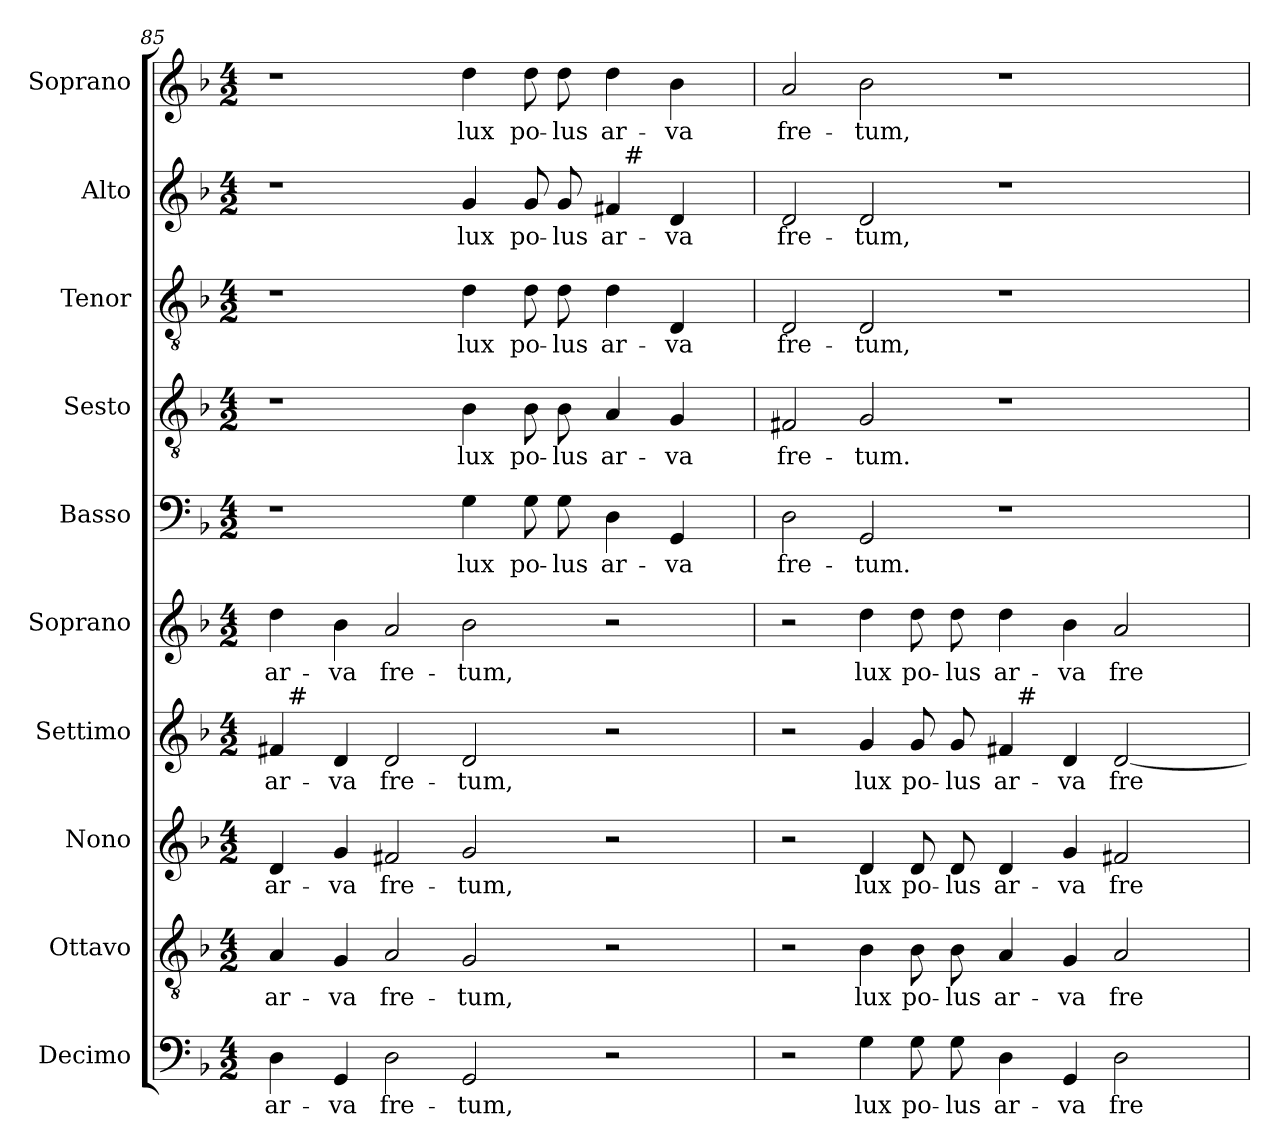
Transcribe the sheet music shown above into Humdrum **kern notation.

**kern	**text	**kern	**text	**kern	**text	**kern	**text	**kern	**text	**kern	**text	**kern	**text	**kern	**text	**kern	**text	**kern	**text
*part10	*part10	*part9	*part9	*part8	*part8	*part7	*part7	*part6	*part6	*part5	*part5	*part4	*part4	*part3	*part3	*part2	*part2	*part1	*part1
*staff10	*staff10	*staff9	*staff9	*staff8	*staff8	*staff7	*staff7	*staff6	*staff6	*staff5	*staff5	*staff4	*staff4	*staff3	*staff3	*staff2	*staff2	*staff1	*staff1
*I"Decimo	*	*I"Ottavo	*	*I"Nono	*	*I"Settimo	*	*I"Soprano	*	*I"Basso	*	*I"Sesto	*	*I"Tenor	*	*I"Alto	*	*I"Soprano	*
*I'Dc.	*	*I'Ot.	*	*I'N.	*	*I'St.	*	*I'S.	*	*I'B.	*	*I'Ss.	*	*I'T.	*	*I'A.	*	*I'S.	*
*clefF4	*	*clefGv2	*	*clefG2	*	*clefG2	*	*clefG2	*	*clefF4	*	*clefGv2	*	*clefGv2	*	*clefG2	*	*clefG2	*
*	*	*ITrd7c12	*	*	*	*	*	*	*	*	*	*ITrd7c12	*	*ITrd7c12	*	*	*	*	*
*k[b-]	*	*k[b-]	*	*k[b-]	*	*k[b-]	*	*k[b-]	*	*k[b-]	*	*k[b-]	*	*k[b-]	*	*k[b-]	*	*k[b-]	*
*F:	*	*F:	*	*F:	*	*F:	*	*F:	*	*F:	*	*F:	*	*F:	*	*F:	*	*F:	*
*M4/2	*	*M4/2	*	*M4/2	*	*M4/2	*	*M4/2	*	*M4/2	*	*M4/2	*	*M4/2	*	*M4/2	*	*M4/2	*
=85	=85	=85	=85	=85	=85	=85	=85	=85	=85	=85	=85	=85	=85	=85	=85	=85	=85	=85	=85
!	!LO:LY:b:color=#000000	!	!	!	!	!	!	!	!	!	!	!	!	!	!	!	!	!	!
!	!	!	!LO:LY:b:color=#000000	!	!	!	!	!	!	!	!	!	!	!	!	!	!	!	!
!	!	!	!	!	!LO:LY:b:color=#000000	!	!	!	!	!	!	!	!	!	!	!	!	!	!
!	!	!	!	!	!	!	!LO:LY:b:color=#000000	!	!	!	!	!	!	!	!	!	!	!	!
!	!	!	!	!	!	!	!	!	!LO:LY:b:color=#000000	!	!	!	!	!	!	!	!	!	!
*	*	*	*	*	*	*^	*	*	*	*	*	*	*	*	*	*^	*	*	*
4Di\	ar-	4AAi/	ar-	4di/	ar-	4f#i/	32ryy	ar-	4ddi\	ar-	1r	.	1r	.	1r	.	1r	1ryy	.	1r	.
.	.	.	.	.	.	.	256ryy	.	.	.	.	.	.	.	.	.	.	.	.	.	.
!	!	!	!	!	!	!	!LO:TX:a:t=#	!	!	!	!	!	!	!	!	!	!	!	!	!	!
.	.	.	.	.	.	.	1ryy	.	.	.	.	.	.	.	.	.	.	.	.	.	.
!	!LO:LY:b:color=#000000	!	!	!	!	!	!	!	!	!	!	!	!	!	!	!	!	!	!	!	!
!	!	!	!LO:LY:b:color=#000000	!	!	!	!	!	!	!	!	!	!	!	!	!	!	!	!	!	!
!	!	!	!	!	!LO:LY:b:color=#000000	!	!	!	!	!	!	!	!	!	!	!	!	!	!	!	!
!	!	!	!	!	!	!	!	!LO:LY:b:color=#000000	!	!	!	!	!	!	!	!	!	!	!	!	!
!	!	!	!	!	!	!	!	!	!	!LO:LY:b:color=#000000	!	!	!	!	!	!	!	!	!	!	!
4GGi/	-va	4GGi/	-va	4gi/	-va	4di/	.	-va	4b-i\	-va	.	.	.	.	.	.	.	.	.	.	.
!	!LO:LY:b:color=#000000	!	!	!	!	!	!	!	!	!	!	!	!	!	!	!	!	!	!	!	!
!	!	!	!LO:LY:b:color=#000000	!	!	!	!	!	!	!	!	!	!	!	!	!	!	!	!	!	!
!	!	!	!	!	!LO:LY:b:color=#000000	!	!	!	!	!	!	!	!	!	!	!	!	!	!	!	!
!	!	!	!	!	!	!	!	!LO:LY:b:color=#000000	!	!	!	!	!	!	!	!	!	!	!	!	!
!	!	!	!	!	!	!	!	!	!	!LO:LY:b:color=#000000	!	!	!	!	!	!	!	!	!	!	!
2Di\	fre-	2AAi/	fre-	2f#Xi/	fre-	2di/	.	fre-	2ai/	fre-	.	.	.	.	.	.	.	.	.	.	.
!	!LO:LY:b:color=#000000	!	!	!	!	!	!	!	!	!	!	!	!	!	!	!	!	!	!	!	!
!	!	!	!LO:LY:b:color=#000000	!	!	!	!	!	!	!	!	!	!	!	!	!	!	!	!	!	!
!	!	!	!	!	!LO:LY:b:color=#000000	!	!	!	!	!	!	!	!	!	!	!	!	!	!	!	!
!	!	!	!	!	!	!	!	!LO:LY:b:color=#000000	!	!	!	!	!	!	!	!	!	!	!	!	!
!	!	!	!	!	!	!	!	!	!	!LO:LY:b:color=#000000	!	!	!	!	!	!	!	!	!	!	!
!	!	!	!	!	!	!	!	!	!	!	!	!LO:LY:b:color=#000000	!	!	!	!	!	!	!	!	!
!	!	!	!	!	!	!	!	!	!	!	!	!	!	!LO:LY:b:color=#000000	!	!	!	!	!	!	!
!	!	!	!	!	!	!	!	!	!	!	!	!	!	!	!	!LO:LY:b:color=#000000	!	!	!	!	!
!	!	!	!	!	!	!	!	!	!	!	!	!	!	!	!	!	!	!	!LO:LY:b:color=#000000	!	!
!	!	!	!	!	!	!	!	!	!	!	!	!	!	!	!	!	!	!	!	!	!LO:LY:b:color=#000000
2GGi/	-tum,	2GGi/	-tum,	2gi/	-tum,	2di/	.	-tum,	2b-i\	-tum,	4Gi\	lux	4BB-i\	lux	4Di\	lux	4gi/	2ryy	lux	4ddi\	lux
.	.	.	.	.	.	.	2ryy	.	.	.	.	.	.	.	.	.	.	.	.	.	.
!	!	!	!	!	!	!	!	!	!	!	!	!LO:LY:b:color=#000000	!	!	!	!	!	!	!	!	!
!	!	!	!	!	!	!	!	!	!	!	!	!	!	!LO:LY:b:color=#000000	!	!	!	!	!	!	!
!	!	!	!	!	!	!	!	!	!	!	!	!	!	!	!	!LO:LY:b:color=#000000	!	!	!	!	!
!	!	!	!	!	!	!	!	!	!	!	!	!	!	!	!	!	!	!	!LO:LY:b:color=#000000	!	!
!	!	!	!	!	!	!	!	!	!	!	!	!	!	!	!	!	!	!	!	!	!LO:LY:b:color=#000000
.	.	.	.	.	.	.	.	.	.	.	8Gi\	po-	8BB-i\	po-	8Di\	po-	8gi/	.	po-	8ddi\	po-
!	!	!	!	!	!	!	!	!	!	!	!	!LO:LY:b:color=#000000	!	!	!	!	!	!	!	!	!
!	!	!	!	!	!	!	!	!	!	!	!	!	!	!LO:LY:b:color=#000000	!	!	!	!	!	!	!
!	!	!	!	!	!	!	!	!	!	!	!	!	!	!	!	!LO:LY:b:color=#000000	!	!	!	!	!
!	!	!	!	!	!	!	!	!	!	!	!	!	!	!	!	!	!	!	!LO:LY:b:color=#000000	!	!
!	!	!	!	!	!	!	!	!	!	!	!	!	!	!	!	!	!	!	!	!	!LO:LY:b:color=#000000
.	.	.	.	.	.	.	.	.	.	.	8Gi\	-lus	8BB-i\	-lus	8Di\	-lus	8gi/	.	-lus	8ddi\	-lus
!	!	!	!	!	!	!	!	!	!	!	!	!LO:LY:b:color=#000000	!	!	!	!	!	!	!	!	!
!	!	!	!	!	!	!	!	!	!	!	!	!	!	!LO:LY:b:color=#000000	!	!	!	!	!	!	!
!	!	!	!	!	!	!	!	!	!	!	!	!	!	!	!	!LO:LY:b:color=#000000	!	!	!	!	!
!	!	!	!	!	!	!	!	!	!	!	!	!	!	!	!	!	!	!	!LO:LY:b:color=#000000	!	!
!	!	!	!	!	!	!	!	!	!	!	!	!	!	!	!	!	!	!	!	!	!LO:LY:b:color=#000000
2r	.	2r	.	2r	.	2r	.	.	2r	.	4Di\	ar-	4AAi/	ar-	4Di\	ar-	4f#i/	32ryy	ar-	4ddi\	ar-
.	.	.	.	.	.	.	.	.	.	.	.	.	.	.	.	.	.	256ryy	.	.	.
!	!	!	!	!	!	!	!	!	!	!	!	!	!	!	!	!	!	!LO:TX:a:t=#	!	!	!
.	.	.	.	.	.	.	4ryy	.	.	.	.	.	.	.	.	.	.	4ryy	.	.	.
!	!	!	!	!	!	!	!	!	!	!	!	!LO:LY:b:color=#000000	!	!	!	!	!	!	!	!	!
!	!	!	!	!	!	!	!	!	!	!	!	!	!	!LO:LY:b:color=#000000	!	!	!	!	!	!	!
!	!	!	!	!	!	!	!	!	!	!	!	!	!	!	!	!LO:LY:b:color=#000000	!	!	!	!	!
!	!	!	!	!	!	!	!	!	!	!	!	!	!	!	!	!	!	!	!LO:LY:b:color=#000000	!	!
!	!	!	!	!	!	!	!	!	!	!	!	!	!	!	!	!	!	!	!	!	!LO:LY:b:color=#000000
.	.	.	.	.	.	.	.	.	.	.	4GGi/	-va	4GGi/	-va	4DDi/	-va	4di/	.	-va	4b-i\	-va
.	.	.	.	.	.	.	8ryy	.	.	.	.	.	.	.	.	.	.	8ryy	.	.	.
.	.	.	.	.	.	.	16ryy	.	.	.	.	.	.	.	.	.	.	16ryy	.	.	.
.	.	.	.	.	.	.	64..ryy	.	.	.	.	.	.	.	.	.	.	64..ryy	.	.	.
*	*	*	*	*	*	*	*	*	*	*	*	*	*	*	*	*	*v	*v	*	*	*
=86	=86	=86	=86	=86	=86	=86	=86	=86	=86	=86	=86	=86	=86	=86	=86	=86	=86	=86	=86	=86
*	*	*	*	*	*	*	*	*	*	*	*	*	*	*	*	*	*^	*	*	*
!	!	!	!	!	!	!	!	!	!	!	!	!LO:LY:b:color=#000000	!	!	!	!	!	!	!	!	!
*	*	*	*	*	*	*	*	*	*	*	*	*	*	*	*	*	*v	*v	*	*	*
*	*	*	*	*	*	*	*	*	*	*	*	*	*	*	*	*	*^	*	*	*
!	!	!	!	!	!	!	!	!	!	!	!	!	!	!LO:LY:b:color=#000000	!	!	!	!	!	!	!
*	*	*	*	*	*	*	*	*	*	*	*	*	*	*	*	*	*v	*v	*	*	*
*	*	*	*	*	*	*	*	*	*	*	*	*	*	*	*	*	*^	*	*	*
!	!	!	!	!	!	!	!	!	!	!	!	!	!	!	!	!LO:LY:b:color=#000000	!	!	!	!	!
*	*	*	*	*	*	*	*	*	*	*	*	*	*	*	*	*	*v	*v	*	*	*
*	*	*	*	*	*	*	*	*	*	*	*	*	*	*	*	*	*^	*	*	*
!	!	!	!	!	!	!	!	!	!	!	!	!	!	!	!	!	!	!	!LO:LY:b:color=#000000	!	!
*	*	*	*	*	*	*	*	*	*	*	*	*	*	*	*	*	*v	*v	*	*	*
*	*	*	*	*	*	*	*	*	*	*	*	*	*	*	*	*	*^	*	*	*
!	!	!	!	!	!	!	!	!	!	!	!	!	!	!	!	!	!	!	!	!	!LO:LY:b:color=#000000
*	*	*	*	*	*	*	*	*	*	*	*	*	*	*	*	*	*v	*v	*	*	*
2r	.	2r	.	2r	.	2r	1ryy	.	2r	.	2Di\	fre-	2FF#Xi/	fre-	2DDi/	fre-	2di/	fre-	2ai/	fre-
!	!LO:LY:b:color=#000000	!	!	!	!	!	!	!	!	!	!	!	!	!	!	!	!	!	!	!
!	!	!	!LO:LY:b:color=#000000	!	!	!	!	!	!	!	!	!	!	!	!	!	!	!	!	!
!	!	!	!	!	!LO:LY:b:color=#000000	!	!	!	!	!	!	!	!	!	!	!	!	!	!	!
!	!	!	!	!	!	!	!	!LO:LY:b:color=#000000	!	!	!	!	!	!	!	!	!	!	!	!
!	!	!	!	!	!	!	!	!	!	!LO:LY:b:color=#000000	!	!	!	!	!	!	!	!	!	!
!	!	!	!	!	!	!	!	!	!	!	!	!LO:LY:b:color=#000000	!	!	!	!	!	!	!	!
!	!	!	!	!	!	!	!	!	!	!	!	!	!	!LO:LY:b:color=#000000	!	!	!	!	!	!
!	!	!	!	!	!	!	!	!	!	!	!	!	!	!	!	!LO:LY:b:color=#000000	!	!	!	!
!	!	!	!	!	!	!	!	!	!	!	!	!	!	!	!	!	!	!LO:LY:b:color=#000000	!	!
!	!	!	!	!	!	!	!	!	!	!	!	!	!	!	!	!	!	!	!	!LO:LY:b:color=#000000
4Gi\	lux	4BB-i\	lux	4di/	lux	4gi/	.	lux	4ddi\	lux	2GGi/	-tum.	2GGi/	-tum.	2DDi/	-tum,	2di/	-tum,	2b-i\	-tum,
!	!LO:LY:b:color=#000000	!	!	!	!	!	!	!	!	!	!	!	!	!	!	!	!	!	!	!
!	!	!	!LO:LY:b:color=#000000	!	!	!	!	!	!	!	!	!	!	!	!	!	!	!	!	!
!	!	!	!	!	!LO:LY:b:color=#000000	!	!	!	!	!	!	!	!	!	!	!	!	!	!	!
!	!	!	!	!	!	!	!	!LO:LY:b:color=#000000	!	!	!	!	!	!	!	!	!	!	!	!
!	!	!	!	!	!	!	!	!	!	!LO:LY:b:color=#000000	!	!	!	!	!	!	!	!	!	!
8Gi\	po-	8BB-i\	po-	8di/	po-	8gi/	.	po-	8ddi\	po-	.	.	.	.	.	.	.	.	.	.
!	!LO:LY:b:color=#000000	!	!	!	!	!	!	!	!	!	!	!	!	!	!	!	!	!	!	!
!	!	!	!LO:LY:b:color=#000000	!	!	!	!	!	!	!	!	!	!	!	!	!	!	!	!	!
!	!	!	!	!	!LO:LY:b:color=#000000	!	!	!	!	!	!	!	!	!	!	!	!	!	!	!
!	!	!	!	!	!	!	!	!LO:LY:b:color=#000000	!	!	!	!	!	!	!	!	!	!	!	!
!	!	!	!	!	!	!	!	!	!	!LO:LY:b:color=#000000	!	!	!	!	!	!	!	!	!	!
8Gi\	-lus	8BB-i\	-lus	8di/	-lus	8gi/	.	-lus	8ddi\	-lus	.	.	.	.	.	.	.	.	.	.
!	!LO:LY:b:color=#000000	!	!	!	!	!	!	!	!	!	!	!	!	!	!	!	!	!	!	!
!	!	!	!LO:LY:b:color=#000000	!	!	!	!	!	!	!	!	!	!	!	!	!	!	!	!	!
!	!	!	!	!	!LO:LY:b:color=#000000	!	!	!	!	!	!	!	!	!	!	!	!	!	!	!
!	!	!	!	!	!	!	!	!LO:LY:b:color=#000000	!	!	!	!	!	!	!	!	!	!	!	!
!	!	!	!	!	!	!	!	!	!	!LO:LY:b:color=#000000	!	!	!	!	!	!	!	!	!	!
4Di\	ar-	4AAi/	ar-	4di/	ar-	4f#i/	32ryy	ar-	4ddi\	ar-	1r	.	1r	.	1r	.	1r	.	1r	.
.	.	.	.	.	.	.	256ryy	.	.	.	.	.	.	.	.	.	.	.	.	.
!	!	!	!	!	!	!	!LO:TX:a:t=#	!	!	!	!	!	!	!	!	!	!	!	!	!
.	.	.	.	.	.	.	2ryy	.	.	.	.	.	.	.	.	.	.	.	.	.
!	!LO:LY:b:color=#000000	!	!	!	!	!	!	!	!	!	!	!	!	!	!	!	!	!	!	!
!	!	!	!LO:LY:b:color=#000000	!	!	!	!	!	!	!	!	!	!	!	!	!	!	!	!	!
!	!	!	!	!	!LO:LY:b:color=#000000	!	!	!	!	!	!	!	!	!	!	!	!	!	!	!
!	!	!	!	!	!	!	!	!LO:LY:b:color=#000000	!	!	!	!	!	!	!	!	!	!	!	!
!	!	!	!	!	!	!	!	!	!	!LO:LY:b:color=#000000	!	!	!	!	!	!	!	!	!	!
4GGi/	-va	4GGi/	-va	4gi/	-va	4di/	.	-va	4b-i\	-va	.	.	.	.	.	.	.	.	.	.
!	!LO:LY:b:color=#000000	!	!	!	!	!	!	!	!	!	!	!	!	!	!	!	!	!	!	!
!	!	!	!LO:LY:b:color=#000000	!	!	!	!	!	!	!	!	!	!	!	!	!	!	!	!	!
!	!	!	!	!	!LO:LY:b:color=#000000	!	!	!	!	!	!	!	!	!	!	!	!	!	!	!
!	!	!	!	!	!	!	!	!LO:LY:b:color=#000000	!	!	!	!	!	!	!	!	!	!	!	!
!	!	!	!	!	!	!	!	!	!	!LO:LY:b:color=#000000	!	!	!	!	!	!	!	!	!	!
2Di\	fre-	2AAi/	fre-	2f#Xi/	fre-	[2di/	.	fre-	2ai/	fre-	.	.	.	.	.	.	.	.	.	.
.	.	.	.	.	.	.	4ryy	.	.	.	.	.	.	.	.	.	.	.	.	.
.	.	.	.	.	.	.	8ryy	.	.	.	.	.	.	.	.	.	.	.	.	.
.	.	.	.	.	.	.	16ryy	.	.	.	.	.	.	.	.	.	.	.	.	.
.	.	.	.	.	.	.	64..ryy	.	.	.	.	.	.	.	.	.	.	.	.	.
*	*	*	*	*	*	*v	*v	*	*	*	*	*	*	*	*	*	*	*	*	*
=	=	=	=	=	=	=	=	=	=	=	=	=	=	=	=	=	=	=	=
*-	*-	*-	*-	*-	*-	*-	*-	*-	*-	*-	*-	*-	*-	*-	*-	*-	*-	*-	*-
